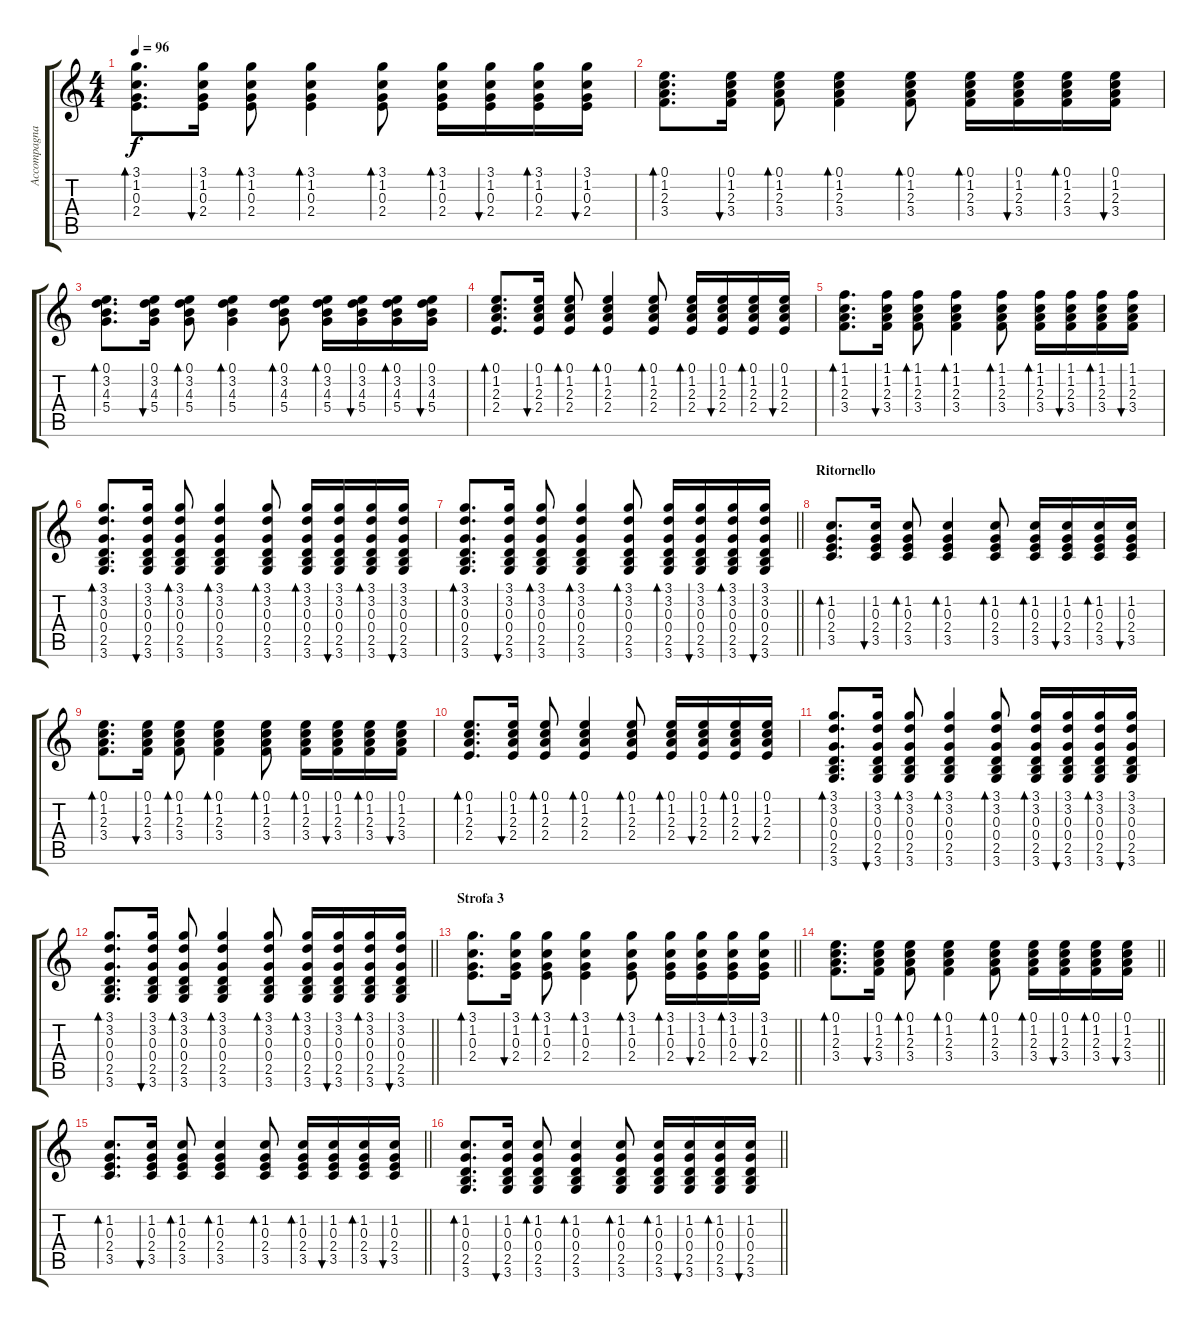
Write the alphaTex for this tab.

\track ("Accompagnamento" "Accompagna") {instrument acousticguitarsteel}
\staff {score tabs}
\tuning (E4 B3 G3 D3 A2 E2) {hide}
\ts (4 4)
\tempo 96
\clef g2
\ks c
(3.1 1.2 0.3 2.4).8{d bd 60 dy f} (3.1 1.2 0.3 2.4).16{bu 30} (3.1 1.2 0.3 2.4).8{bd 30} (3.1 1.2 0.3 2.4).4{bd 60} (3.1 1.2 0.3 2.4).8{bd 60} (3.1 1.2 0.3 2.4).16{bd 30} (3.1 1.2 0.3 2.4).16{bu 30} (3.1 1.2 0.3 2.4).16{bd 30} (3.1 1.2 0.3 2.4).16{bu 30} |
(0.1 1.2 2.3 3.4).8{d bd 60} (0.1 1.2 2.3 3.4).16{bu 30} (0.1 1.2 2.3 3.4).8{bd 30} (0.1 1.2 2.3 3.4).4{bd 60} (0.1 1.2 2.3 3.4).8{bd 60} (0.1 1.2 2.3 3.4).16{bd 30} (0.1 1.2 2.3 3.4).16{bu 30} (0.1 1.2 2.3 3.4).16{bd 30} (0.1 1.2 2.3 3.4).16{bu 30} |
(0.1 3.2 4.3 5.4).8{d bd 60} (0.1 3.2 4.3 5.4).16{bu 30} (0.1 3.2 4.3 5.4).8{bd 30} (0.1 3.2 4.3 5.4).4{bd 60} (0.1 3.2 4.3 5.4).8{bd 60} (0.1 3.2 4.3 5.4).16{bd 30} (0.1 3.2 4.3 5.4).16{bu 30} (0.1 3.2 4.3 5.4).16{bd 30} (0.1 3.2 4.3 5.4).16{bu 30} |
(0.1 1.2 2.3 2.4).8{d bd 60} (0.1 1.2 2.3 2.4).16{bu 30} (0.1 1.2 2.3 2.4).8{bd 30} (0.1 1.2 2.3 2.4).4{bd 60} (0.1 1.2 2.3 2.4).8{bd 60} (0.1 1.2 2.3 2.4).16{bd 30} (0.1 1.2 2.3 2.4).16{bu 30} (0.1 1.2 2.3 2.4).16{bd 30} (0.1 1.2 2.3 2.4).16{bu 30} |
(1.1 1.2 2.3 3.4).8{d bd 60} (1.1 1.2 2.3 3.4).16{bu 30} (1.1 1.2 2.3 3.4).8{bd 30} (1.1 1.2 2.3 3.4).4{bd 60} (1.1 1.2 2.3 3.4).8{bd 60} (1.1 1.2 2.3 3.4).16{bd 30} (1.1 1.2 2.3 3.4).16{bu 30} (1.1 1.2 2.3 3.4).16{bd 30} (1.1 1.2 2.3 3.4).16{bu 30} |
(3.1 3.2 0.3 0.4 2.5 3.6).8{d bd 60} (3.1 3.2 0.3 0.4 2.5 3.6).16{bu 30} (3.1 3.2 0.3 0.4 2.5 3.6).8{bd 30} (3.1 3.2 0.3 0.4 2.5 3.6).4{bd 60} (3.1 3.2 0.3 0.4 2.5 3.6).8{bd 60} (3.1 3.2 0.3 0.4 2.5 3.6).16{bd 30} (3.1 3.2 0.3 0.4 2.5 3.6).16{bu 30} (3.1 3.2 0.3 0.4 2.5 3.6).16{bd 30} (3.1 3.2 0.3 0.4 2.5 3.6).16{bu 30} |
\barLineRight lightlight
(3.1 3.2 0.3 0.4 2.5 3.6).8{d bd 60} (3.1 3.2 0.3 0.4 2.5 3.6).16{bu 30} (3.1 3.2 0.3 0.4 2.5 3.6).8{bd 30} (3.1 3.2 0.3 0.4 2.5 3.6).4{bd 60} (3.1 3.2 0.3 0.4 2.5 3.6).8{bd 60} (3.1 3.2 0.3 0.4 2.5 3.6).16{bd 30} (3.1 3.2 0.3 0.4 2.5 3.6).16{bu 30} (3.1 3.2 0.3 0.4 2.5 3.6).16{bd 30} (3.1 3.2 0.3 0.4 2.5 3.6).16{bu 30} |
\section ("" "Ritornello")
(1.2 0.3 2.4 3.5).8{d bd 60} (1.2 0.3 2.4 3.5).16{bu 30} (1.2 0.3 2.4 3.5).8{bd 30} (1.2 0.3 2.4 3.5).4{bd 60} (1.2 0.3 2.4 3.5).8{bd 60} (1.2 0.3 2.4 3.5).16{bd 30} (1.2 0.3 2.4 3.5).16{bu 30} (1.2 0.3 2.4 3.5).16{bd 30} (1.2 0.3 2.4 3.5).16{bu 30} |
(0.1 1.2 2.3 3.4).8{d bd 60} (0.1 1.2 2.3 3.4).16{bu 30} (0.1 1.2 2.3 3.4).8{bd 30} (0.1 1.2 2.3 3.4).4{bd 60} (0.1 1.2 2.3 3.4).8{bd 60} (0.1 1.2 2.3 3.4).16{bd 30} (0.1 1.2 2.3 3.4).16{bu 30} (0.1 1.2 2.3 3.4).16{bd 30} (0.1 1.2 2.3 3.4).16{bu 30} |
(0.1 1.2 2.3 2.4).8{d bd 60} (0.1 1.2 2.3 2.4).16{bu 30} (0.1 1.2 2.3 2.4).8{bd 30} (0.1 1.2 2.3 2.4).4{bd 60} (0.1 1.2 2.3 2.4).8{bd 60} (0.1 1.2 2.3 2.4).16{bd 30} (0.1 1.2 2.3 2.4).16{bu 30} (0.1 1.2 2.3 2.4).16{bd 30} (0.1 1.2 2.3 2.4).16{bu 30} |
(3.1 3.2 0.3 0.4 2.5 3.6).8{d bd 60} (3.1 3.2 0.3 0.4 2.5 3.6).16{bu 30} (3.1 3.2 0.3 0.4 2.5 3.6).8{bd 30} (3.1 3.2 0.3 0.4 2.5 3.6).4{bd 60} (3.1 3.2 0.3 0.4 2.5 3.6).8{bd 60} (3.1 3.2 0.3 0.4 2.5 3.6).16{bd 30} (3.1 3.2 0.3 0.4 2.5 3.6).16{bu 30} (3.1 3.2 0.3 0.4 2.5 3.6).16{bd 30} (3.1 3.2 0.3 0.4 2.5 3.6).16{bu 30} |
\barLineRight lightlight
(3.1 3.2 0.3 0.4 2.5 3.6).8{d bd 60} (3.1 3.2 0.3 0.4 2.5 3.6).16{bu 30} (3.1 3.2 0.3 0.4 2.5 3.6).8{bd 30} (3.1 3.2 0.3 0.4 2.5 3.6).4{bd 60} (3.1 3.2 0.3 0.4 2.5 3.6).8{bd 60} (3.1 3.2 0.3 0.4 2.5 3.6).16{bd 30} (3.1 3.2 0.3 0.4 2.5 3.6).16{bu 30} (3.1 3.2 0.3 0.4 2.5 3.6).16{bd 30} (3.1 3.2 0.3 0.4 2.5 3.6).16{bu 30} |
\section ("" "Strofa 3")
\barLineRight lightlight
(3.1 1.2 0.3 2.4).8{d bd 60} (3.1 1.2 0.3 2.4).16{bu 30} (3.1 1.2 0.3 2.4).8{bd 30} (3.1 1.2 0.3 2.4).4{bd 60} (3.1 1.2 0.3 2.4).8{bd 60} (3.1 1.2 0.3 2.4).16{bd 30} (3.1 1.2 0.3 2.4).16{bu 30} (3.1 1.2 0.3 2.4).16{bd 30} (3.1 1.2 0.3 2.4).16{bu 30} |
\barLineRight lightlight
(0.1 1.2 2.3 3.4).8{d bd 60} (0.1 1.2 2.3 3.4).16{bu 30} (0.1 1.2 2.3 3.4).8{bd 30} (0.1 1.2 2.3 3.4).4{bd 60} (0.1 1.2 2.3 3.4).8{bd 60} (0.1 1.2 2.3 3.4).16{bd 30} (0.1 1.2 2.3 3.4).16{bu 30} (0.1 1.2 2.3 3.4).16{bd 30} (0.1 1.2 2.3 3.4).16{bu 30} |
\barLineRight lightlight
(1.2 0.3 2.4 3.5).8{d bd 60} (1.2 0.3 2.4 3.5).16{bu 30} (1.2 0.3 2.4 3.5).8{bd 30} (1.2 0.3 2.4 3.5).4{bd 60} (1.2 0.3 2.4 3.5).8{bd 60} (1.2 0.3 2.4 3.5).16{bd 30} (1.2 0.3 2.4 3.5).16{bu 30} (1.2 0.3 2.4 3.5).16{bd 30} (1.2 0.3 2.4 3.5).16{bu 30} |
\barLineRight lightlight
(1.2 0.3 0.4 2.5 3.6).8{d bd 60} (1.2 0.3 0.4 2.5 3.6).16{bu 30} (1.2 0.3 0.4 2.5 3.6).8{bd 30} (1.2 0.3 0.4 2.5 3.6).4{bd 60} (1.2 0.3 0.4 2.5 3.6).8{bd 60} (1.2 0.3 0.4 2.5 3.6).16{bd 30} (1.2 0.3 0.4 2.5 3.6).16{bu 30} (1.2 0.3 0.4 2.5 3.6).16{bd 30} (1.2 0.3 0.4 2.5 3.6).16{bu 30}
